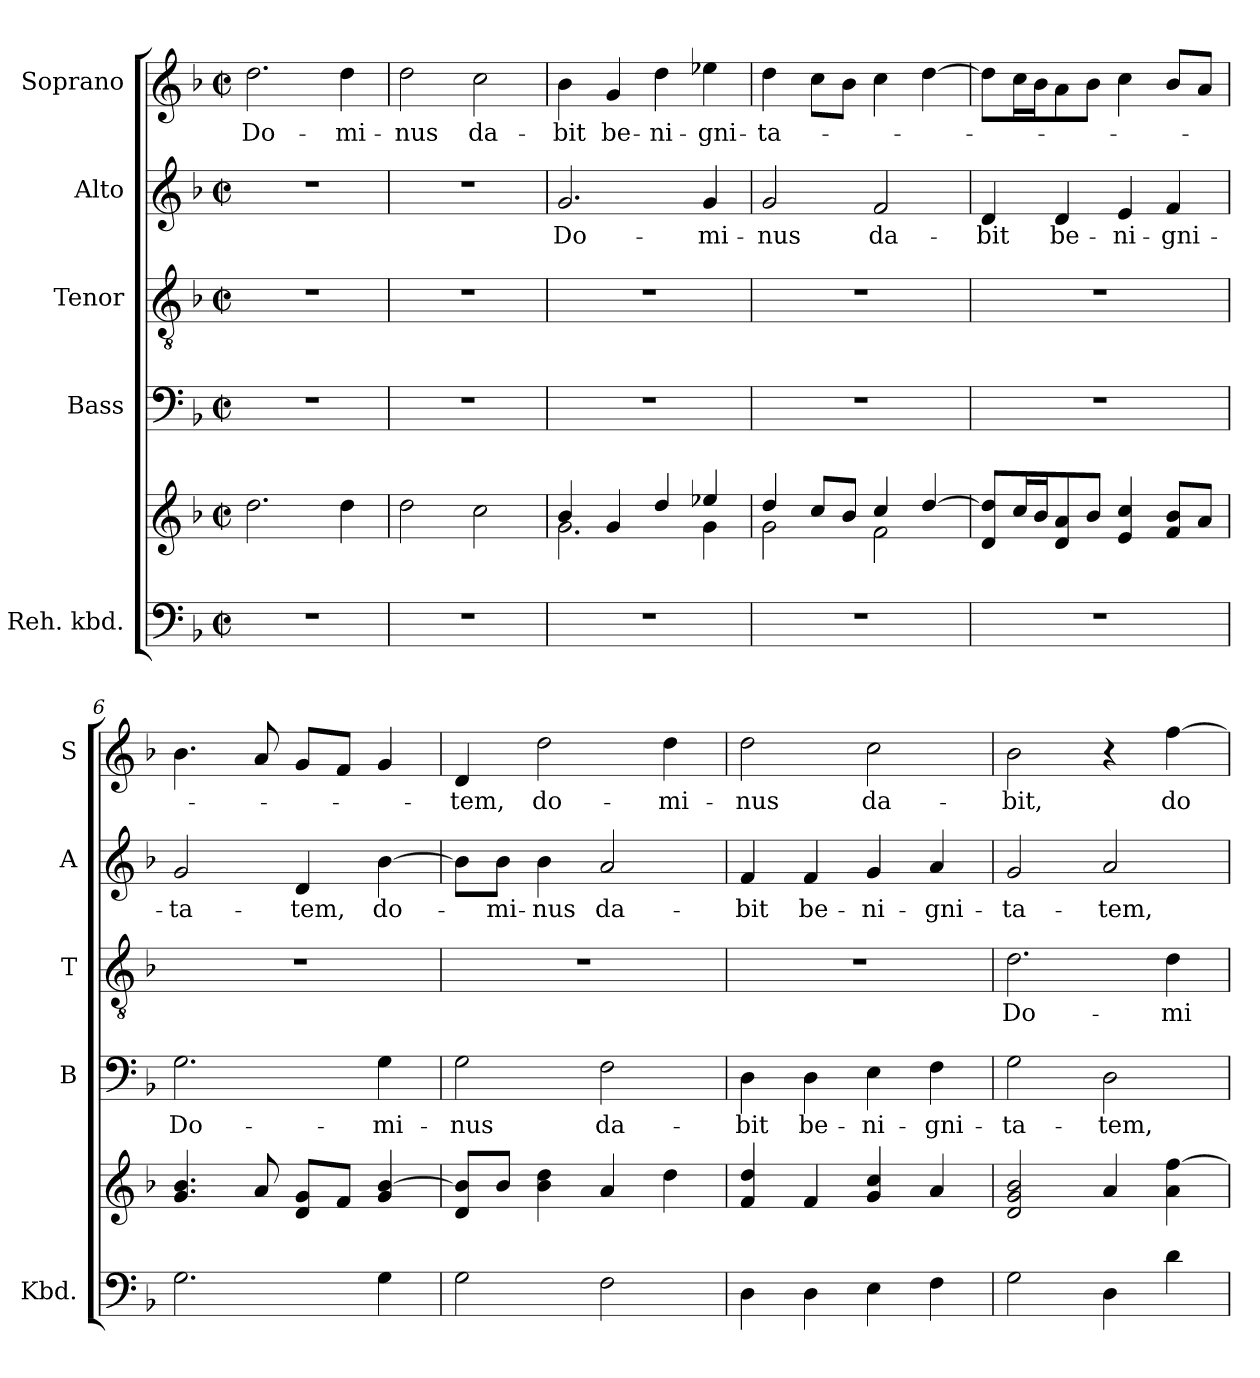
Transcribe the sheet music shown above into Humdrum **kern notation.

**kern	**kern	**kern	**text	**kern	**text	**kern	**text	**kern	**text
*part5	*part5	*part4	*part4	*part3	*part3	*part2	*part2	*part1	*part1
*staff6	*staff5	*staff4	*staff4	*staff3	*staff3	*staff2	*staff2	*staff1	*staff1
*I"Reh. kbd.	*	*I"Bass	*	*I"Tenor	*	*I"Alto	*	*I"Soprano	*
*I'Kbd.	*	*I'B	*	*I'T	*	*I'A	*	*I'S	*
*clefF4	*clefG2	*clefF4	*	*clefGv2	*	*clefG2	*	*clefG2	*
*k[b-]	*k[b-]	*k[b-]	*	*k[b-]	*	*k[b-]	*	*k[b-]	*
*F:	*F:	*F:	*	*F:	*	*F:	*	*F:	*
*M2/2	*M2/2	*M2/2	*	*M2/2	*	*M2/2	*	*M2/2	*
*met(c|)	*met(c|)	*met(c|)	*	*met(c|)	*	*met(c|)	*	*met(c|)	*
=1	=1	=1	=1	=1	=1	=1	=1	=1	=1
1r	2.dd\	1r	.	1r	.	1r	.	2.dd\	Do-
.	4dd\	.	.	.	.	.	.	4dd\	-mi-
=2	=2	=2	=2	=2	=2	=2	=2	=2	=2
1r	2dd\	1r	.	1r	.	1r	.	2dd\	-nus
.	2cc\	.	.	.	.	.	.	2cc\	da-
=3	=3	=3	=3	=3	=3	=3	=3	=3	=3
*	*^	*	*	*	*	*	*	*	*
1r	4b-/	2.g\	1r	.	1r	.	2.g/	Do-	4b-\	-bit
.	4g/	.	.	.	.	.	.	.	4g/	be-
.	4dd/	.	.	.	.	.	.	.	4dd\	-ni-
.	4ee-X/	4g\	.	.	.	.	4g/	-mi-	4ee-X\	-gni-
=4	=4	=4	=4	=4	=4	=4	=4	=4	=4	=4
1r	4dd/	2g\	1r	.	1r	.	2g/	-nus	4dd\	-ta-
.	8cc/L	.	.	.	.	.	.	.	8cc\L	.
.	8b-/J	.	.	.	.	.	.	.	8b-\J	.
.	4cc/	2f\	.	.	.	.	2f/	da-	4cc\	.
.	[>4dd/	.	.	.	.	.	.	.	[4dd\	.
*	*v	*v	*	*	*	*	*	*	*	*
=5	=5	=5	=5	=5	=5	=5	=5	=5	=5
1r	8d/ 8dd/]L	1r	.	1r	.	4d/	-bit	8dd\L]	.
.	16cc/L	.	.	.	.	.	.	16cc\L	.
.	16b-/J	.	.	.	.	.	.	16b-\J	.
.	8d/ 8a/	.	.	.	.	4d/	be-	8a\	.
.	8b-/J	.	.	.	.	.	.	8b-\J	.
.	4e/ 4cc/	.	.	.	.	4e/	-ni-	4cc\	.
.	8f/ 8b-/L	.	.	.	.	4f/	-gni-	8b-/L	.
.	8a/J	.	.	.	.	.	.	8a/J	.
=6	=6	=6	=6	=6	=6	=6	=6	=6	=6
2.G\	4.g/ 4.b-/	2.G\	Do-	1r	.	2g/	-ta-	4.b-\	.
.	8a/	.	.	.	.	.	.	8a/	.
.	8d/ 8g/L	.	.	.	.	4d/	-tem,	8g/L	.
.	8f/J	.	.	.	.	.	.	8f/J	.
4G\	4g/ [4b-/	4G\	-mi-	.	.	[4b-\	do-	4g/	.
!!LO:LB:g=z
=7	=7	=7	=7	=7	=7	=7	=7	=7	=7
2G\	8d/ 8b-/]L	2G\	-nus	1r	.	8b-\L]	.	4d/	-tem,
.	8b-/J	.	.	.	.	8b-\J	-mi-	.	.
.	4b-\ 4dd\	.	.	.	.	4b-\	-nus	2dd\	do-
2F\	4a/	2F\	da-	.	.	2a/	da-	.	.
.	4dd\	.	.	.	.	.	.	4dd\	-mi-
=8	=8	=8	=8	=8	=8	=8	=8	=8	=8
4D\	4f/ 4dd/	4D\	-bit	1r	.	4f/	-bit	2dd\	-nus
4D\	4f/	4D\	be-	.	.	4f/	be-	.	.
4E\	4g/ 4cc/	4E\	-ni-	.	.	4g/	-ni-	2cc\	da-
4F\	4a/	4F\	-gni-	.	.	4a/	-gni-	.	.
=9	=9	=9	=9	=9	=9	=9	=9	=9	=9
2G\	2d/ 2g/ 2b-/	2G\	-ta-	2.d\	Do-	2g/	-ta-	2b-\	-bit,
4D\	4a/	2D\	-tem,	.	.	2a/	-tem,	4r	.
4d\	4a\ [4ff\	.	.	4d\	-mi-	.	.	[4ff\	do-
=	=	=	=	=	=	=	=	=	=
*-	*-	*-	*-	*-	*-	*-	*-	*-	*-
